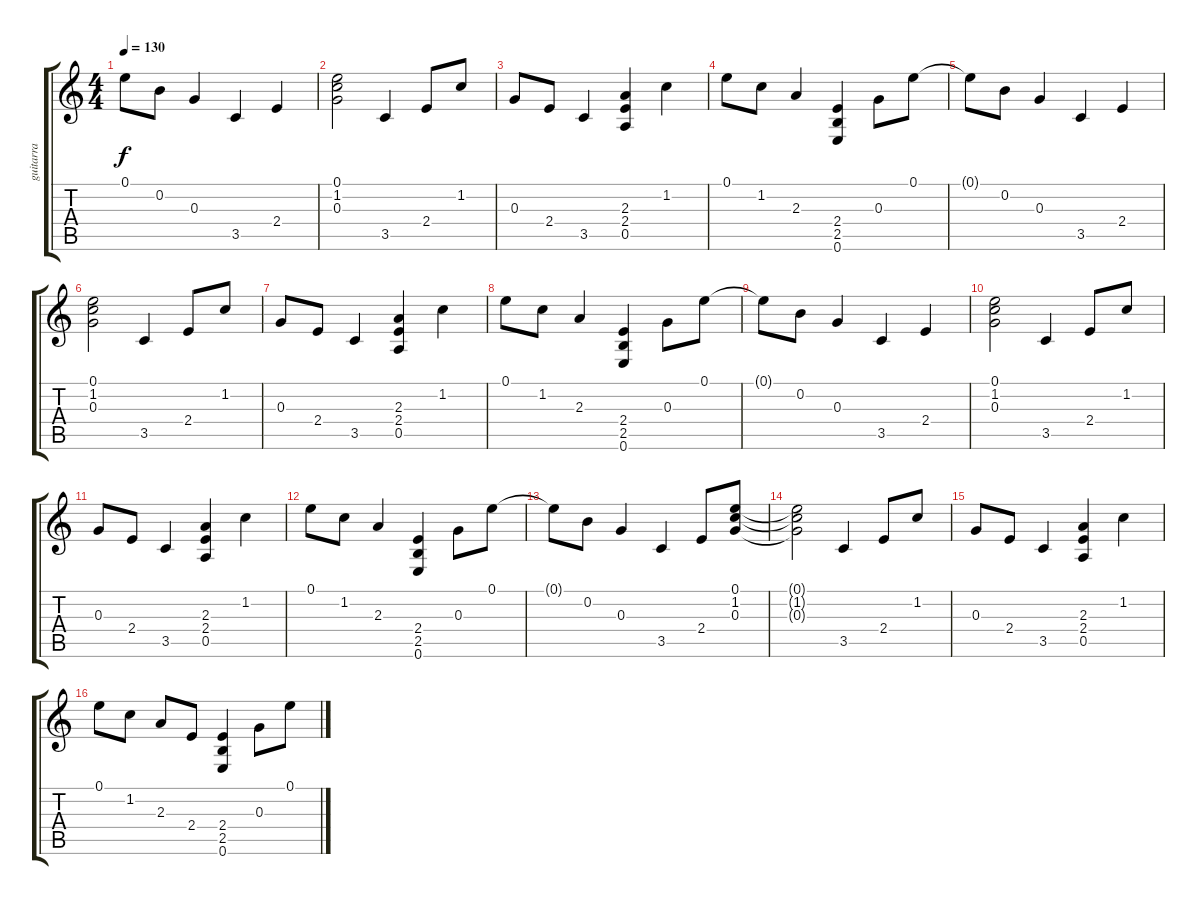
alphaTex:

\track ("guitarra" "guitarra") {instrument distortionguitar}
\staff {score tabs}
\tuning (E4 B3 G3 D3 A2 E2) {hide}
\ts (4 4)
\tempo 130
\clef g2
\ks c
0.1{t}.8{dy f} 0.2.8 0.3.4 3.5.4 2.4.4 |
(0.1 1.2 0.3).2 3.5.4 2.4.8 1.2.8 |
0.3.8 2.4.8 3.5.4 (2.3 2.4 0.5).4 1.2.4 |
0.1.8 1.2.8 2.3.4 (2.4 2.5 0.6).4 0.3.8 0.1.8 |
0.1{t}.8 0.2.8 0.3.4 3.5.4 2.4.4 |
(0.1 1.2 0.3).2 3.5.4 2.4.8 1.2.8 |
0.3.8 2.4.8 3.5.4 (2.3 2.4 0.5).4 1.2.4 |
0.1.8 1.2.8 2.3.4 (2.4 2.5 0.6).4 0.3.8 0.1.8 |
0.1{t}.8 0.2.8 0.3.4 3.5.4 2.4.4 |
(0.1 1.2 0.3).2 3.5.4 2.4.8 1.2.8 |
0.3.8 2.4.8 3.5.4 (2.3 2.4 0.5).4 1.2.4 |
0.1.8 1.2.8 2.3.4 (2.4 2.5 0.6).4 0.3.8 0.1.8 |
0.1{t}.8 0.2.8 0.3.4 3.5.4 2.4.8 (0.1 1.2 0.3).8 |
(0.1{t} 1.2{t} 0.3{t}).2 3.5.4 2.4.8 1.2.8 |
0.3.8 2.4.8 3.5.4 (2.3 2.4 0.5).4 1.2.4 |
0.1.8 1.2.8 2.3.8 2.4.8 (2.4 2.5 0.6).4 0.3.8 0.1.8
